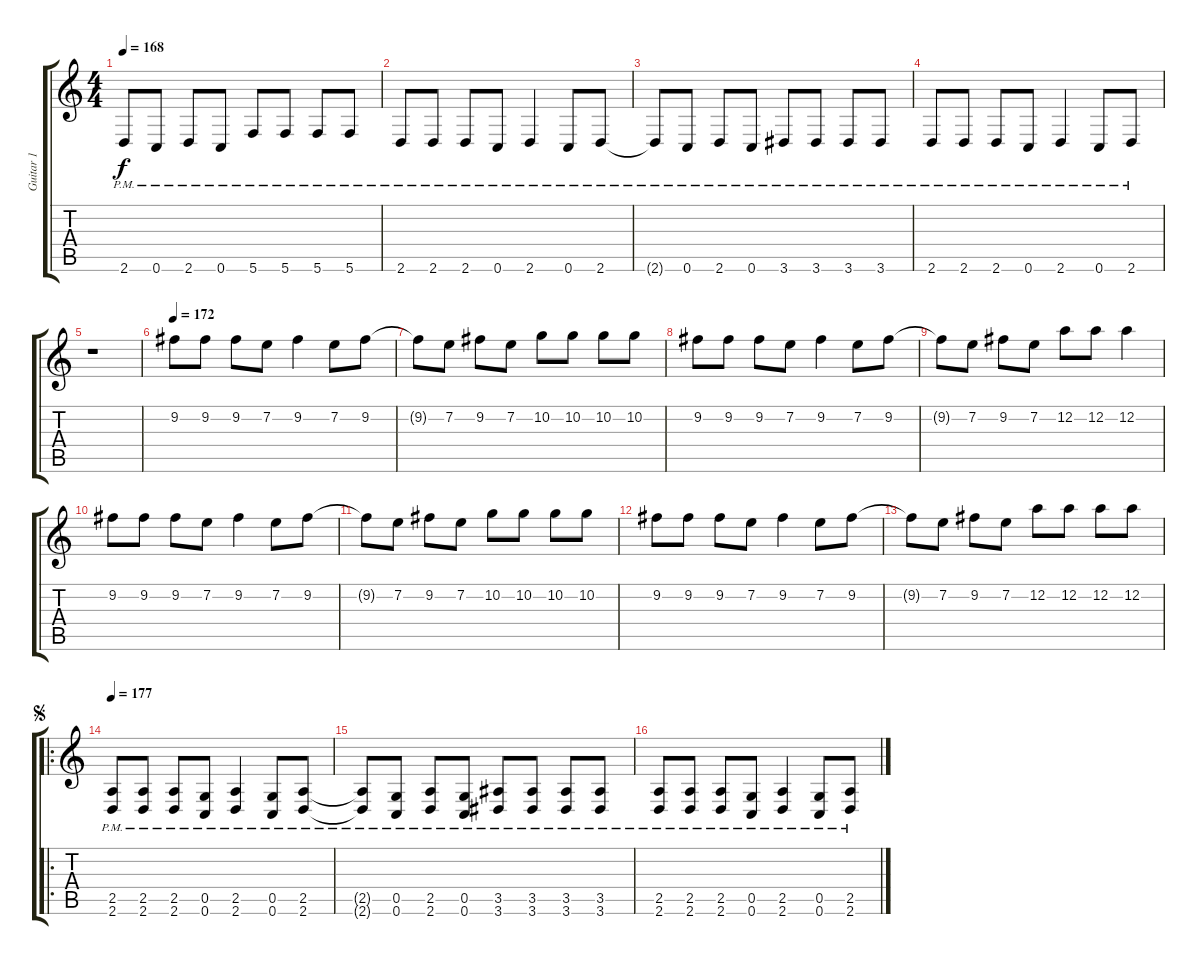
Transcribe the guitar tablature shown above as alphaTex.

\track ("Guitar 1" "Guitar 1") {instrument distortionguitar}
\staff {score tabs}
\tuning (D4 A3 F3 C3 G2 C2) {hide}
\ts (4 4)
\tempo 168
\clef g2
\ks c
2.6{pm t}.8{dy f} 0.6{pm}.8 2.6{pm}.8 0.6{pm}.8 5.6{pm}.8 5.6{pm}.8 5.6{pm}.8 5.6{pm}.8 |
2.6{pm}.8 2.6{pm}.8 2.6{pm}.8 0.6{pm}.8 2.6{pm}.4 0.6{pm}.8 2.6{pm}.8 |
2.6{pm t}.8 0.6{pm}.8 2.6{pm}.8 0.6{pm}.8 3.6{pm}.8 3.6{pm}.8 3.6{pm}.8 3.6{pm}.8 |
2.6{pm}.8 2.6{pm}.8 2.6{pm}.8 0.6{pm}.8 2.6{pm}.4 0.6{pm}.8 2.6{pm}.8 |
r.1 |
\tempo 172
9.2.8 9.2.8 9.2.8 7.2.8 9.2.4 7.2.8 9.2.8 |
9.2{t}.8 7.2.8 9.2.8 7.2.8 10.2.8 10.2.8 10.2.8 10.2.8 |
9.2.8 9.2.8 9.2.8 7.2.8 9.2.4 7.2.8 9.2.8 |
9.2{t}.8 7.2.8 9.2.8 7.2.8 12.2.8 12.2.8 12.2.4 |
9.2.8 9.2.8 9.2.8 7.2.8 9.2.4 7.2.8 9.2.8 |
9.2{t}.8 7.2.8 9.2.8 7.2.8 10.2.8 10.2.8 10.2.8 10.2.8 |
9.2.8 9.2.8 9.2.8 7.2.8 9.2.4 7.2.8 9.2.8 |
9.2{t}.8 7.2.8 9.2.8 7.2.8 12.2.8 12.2.8 12.2.8 12.2.8 |
\ro
\jump segno
\tempo 177
(2.5{pm} 2.6{pm}).8 (2.5{pm} 2.6{pm}).8 (2.5{pm} 2.6{pm}).8 (0.5{pm} 0.6{pm}).8 (2.5{pm} 2.6{pm}).4 (0.5{pm} 0.6{pm}).8 (2.5{pm} 2.6{pm}).8 |
(2.5{pm t} 2.6{pm t}).8 (0.5{pm} 0.6{pm}).8 (2.5{pm} 2.6{pm}).8 (0.5{pm} 0.6{pm}).8 (3.5{pm} 3.6{pm}).8 (3.5{pm} 3.6{pm}).8 (3.5{pm} 3.6{pm}).8 (3.5{pm} 3.6{pm}).8 |
(2.5{pm} 2.6{pm}).8 (2.5{pm} 2.6{pm}).8 (2.5{pm} 2.6{pm}).8 (0.5{pm} 0.6{pm}).8 (2.5{pm} 2.6{pm}).4 (0.5{pm} 0.6{pm}).8 (2.5{pm} 2.6{pm}).8
